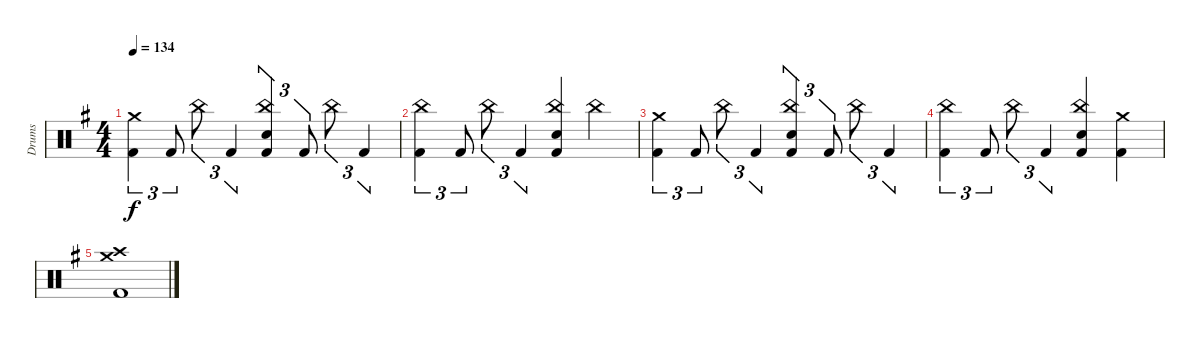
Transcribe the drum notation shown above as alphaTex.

\track ("Drums" "Drums") {instrument percussion}
\staff {score}
\articulation defaults
\ts (4 4)
\tempo 134
\clef neutral
\ks g
("Crash medium (hit)" "Kick (hit) 2").4{tu (3 2) dy f} "Kick (hit) 2".8{tu (3 2)} "China (hit)".8{tu (3 2)} "Kick (hit) 2".4{tu (3 2)} ("China (hit)" "Electric Snare (hit)" "Kick (hit) 2").4{tu (3 2)} "Kick (hit) 2".8{tu (3 2)} "China (hit)".8{tu (3 2)} "Kick (hit) 2".4{tu (3 2)} |
("China (hit)" "Kick (hit) 2").4{tu (3 2)} "Kick (hit) 2".8{tu (3 2)} "China (hit)".8{tu (3 2)} "Kick (hit) 2".4{tu (3 2)} ("China (hit)" "Electric Snare (hit)" "Kick (hit) 2").4 "China (hit)".4 |
("Crash medium (hit)" "Kick (hit) 2").4{tu (3 2)} "Kick (hit) 2".8{tu (3 2)} "China (hit)".8{tu (3 2)} "Kick (hit) 2".4{tu (3 2)} ("China (hit)" "Electric Snare (hit)" "Kick (hit) 2").4{tu (3 2)} "Kick (hit) 2".8{tu (3 2)} "China (hit)".8{tu (3 2)} "Kick (hit) 2".4{tu (3 2)} |
("China (hit)" "Kick (hit) 2").4{tu (3 2)} "Kick (hit) 2".8{tu (3 2)} "China (hit)".8{tu (3 2)} "Kick (hit) 2".4{tu (3 2)} ("China (hit)" "Electric Snare (hit)" "Kick (hit) 2").4 ("Crash medium (hit)" "Kick (hit) 2").4 |
("Crash medium (hit)" "Crash high (hit)" "Kick (hit) 2").1
